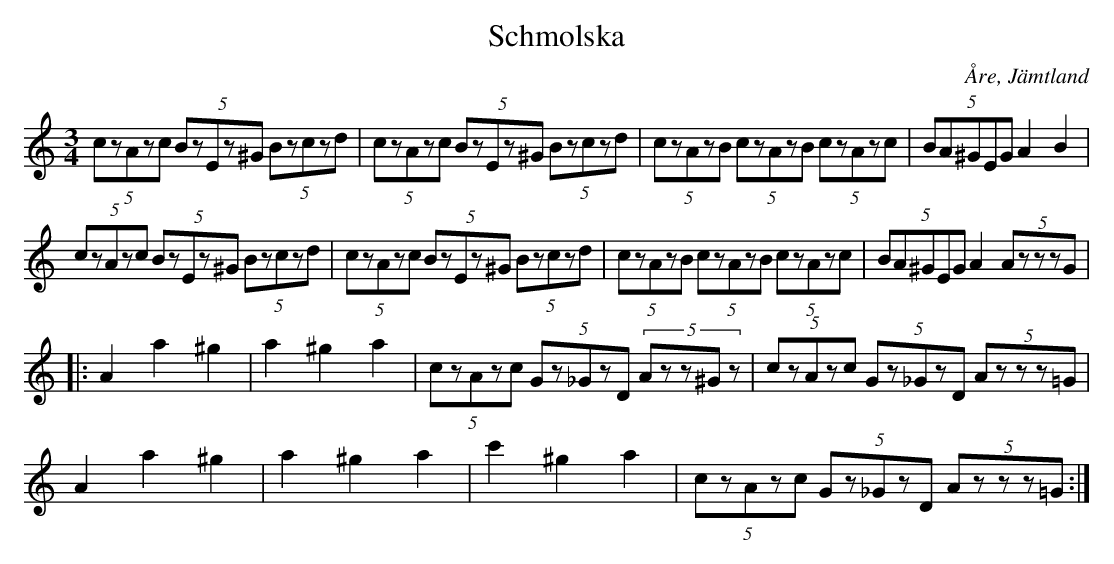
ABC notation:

X:1
T:Schmolska
O:Åre, Jämtland
M:3/4
L:1/8
K:Am
(5:2 czAzc (5:2BzEz^G (5:2Bzczd| (5:2 czAzc (5:2BzEz^G (5:2Bzczd|(5:2czAzB (5:2czAzB (5:2czAzc| (5:2BA^GEG  A2 B2|
 (5:2 czAzc (5:2BzEz^G (5:2Bzczd| (5:2 czAzc (5:2BzEz^G (5:2Bzczd|(5:2czAzB (5:2czAzB (5:2czAzc| (5:2BA^GEG  A2 (5:2 AzzzG|
|:A2 a2 ^g2|a2 ^g2 a2| (5:2 czAzc (5:2Gz_GzD (5:2Azz^Gz | (5:2 czAzc (5:2Gz_GzD (5:2 Azzz=G|
A2 a2 ^g2|a2 ^g2 a2| c'2 ^g2 a2  | (5:2 czAzc (5:2Gz_GzD (5:2 Azzz=G :|
